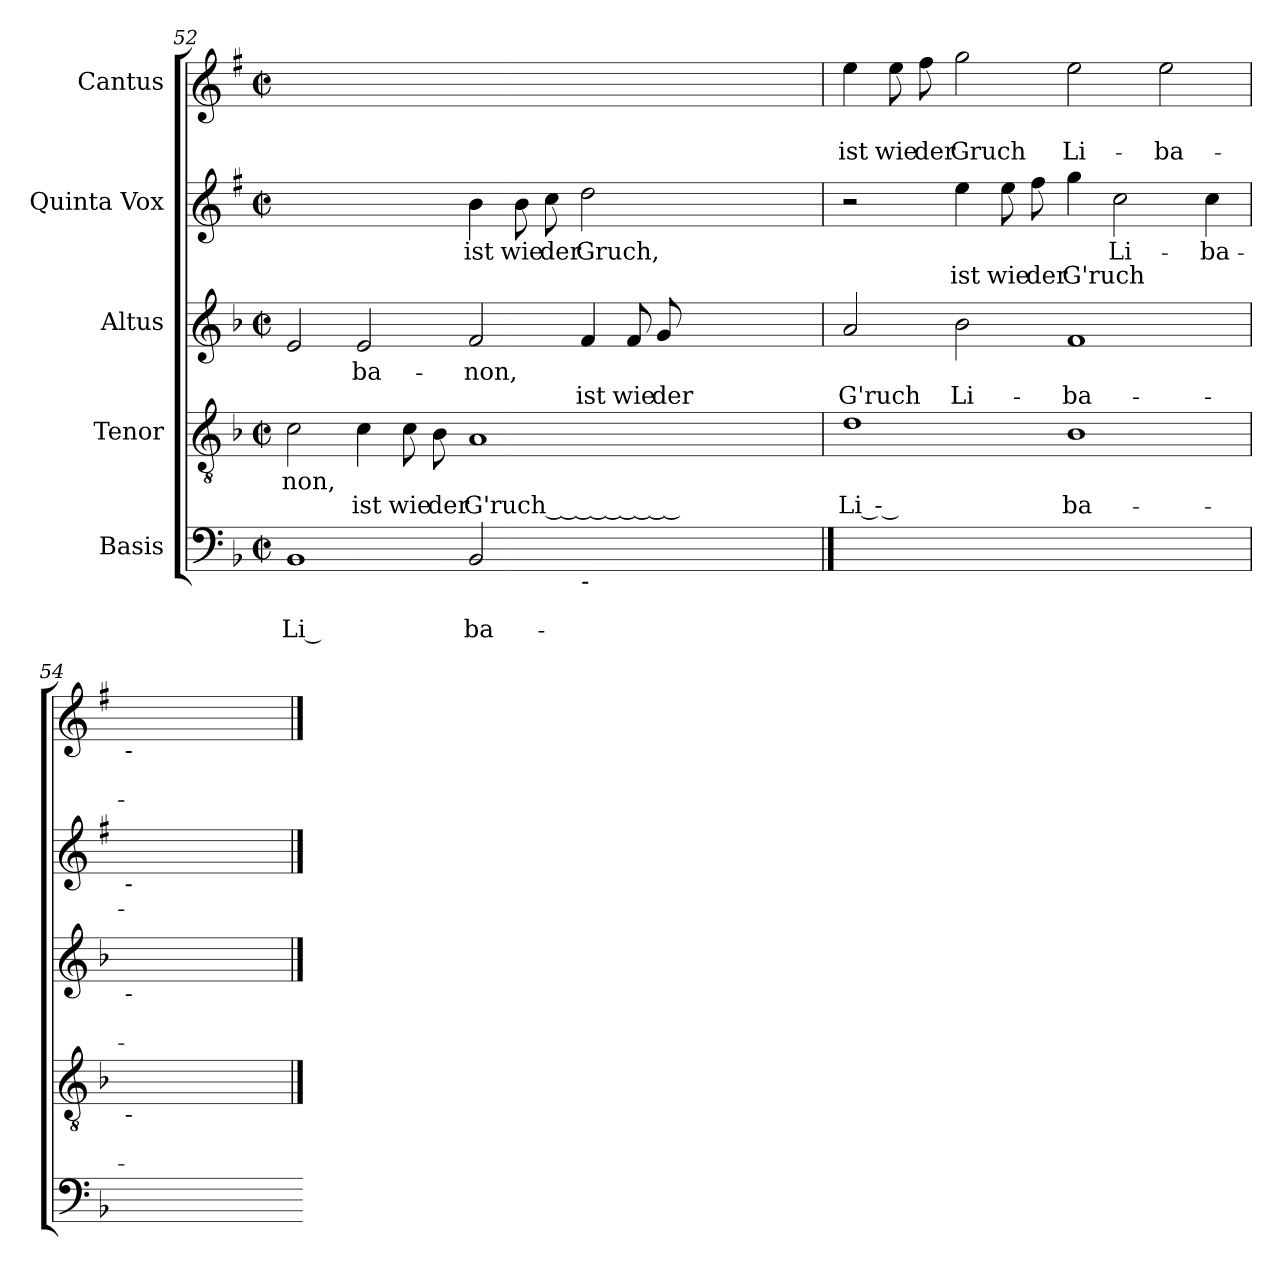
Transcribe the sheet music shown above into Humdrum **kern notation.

**kern	**text	**text	**kern	**text	**text	**kern	**text	**text	**kern	**text	**text	**kern	**text	**text
*part5	*part5	*part5	*part4	*part4	*part4	*part3	*part3	*part3	*part2	*part2	*part2	*part1	*part1	*part1
*staff5	*staff5	*staff5	*staff4	*staff4	*staff4	*staff3	*staff3	*staff3	*staff2	*staff2	*staff2	*staff1	*staff1	*staff1
*I"Basis	*	*	*I"Tenor	*	*	*I"Altus	*	*	*I"Quinta Vox	*	*	*I"Cantus	*	*
*clefF4	*	*	*clefGv2	*	*	*clefG2	*	*	*clefG2	*	*	*clefG2	*	*
*	*	*	*	*	*	*	*	*	*ITrd1c2	*	*	*ITrd1c2	*	*
*k[b-]	*	*	*k[b-]	*	*	*k[b-]	*	*	*k[b-]	*	*	*k[b-]	*	*
*F:	*	*	*F:	*	*	*F:	*	*	*F:	*	*	*F:	*	*
*M4/2	*	*	*M4/2	*	*	*M4/2	*	*	*M4/2	*	*	*M4/2	*	*
*met(c|)	*	*	*met(c|)	*	*	*met(c|)	*	*	*met(c|)	*	*	*met(c|)	*	*
=52A	=52A	=52A	=52A	=52A	=52A	=52A	=52A	=52A	=52A	=52A	=52A	=52A	=52A	=52A
!	!	!LO:LY:b	!	!LO:LY:b	!	!	!	!	!	!	!	!	!LO:LY:b	!
1BB-	.	Li - -	2c	-non,	.	2e	.	.	2gyy_	.	.	[1.ccyy	-non,	.
!	!	!	!	!	!LO:LY:b	!	!LO:LY:b	!	!	!	!	!	!	!
.	.	.	4c	.	ist	2e	ba-	.	4.gyy_	.	.	.	.	.
!	!	!	!	!	!LO:LY:b	!	!	!	!	!	!	!	!	!
.	.	.	8c	.	wie	.	.	.	.	.	.	.	.	.
!	!	!	!	!	!LO:LY:b	!	!	!	!	!	!	!	!	!
.	.	.	8B-	.	der	.	.	.	8gyy]	.	.	.	.	.
!	!	!LO:LY:b	!	!	!LO:LY:b	!	!LO:LY:b	!	!	!LO:LY:b	!	!	!	!
2BB-	.	ba-	1A	.	G'ruch__________	2f	-non,	.	4a	ist	.	.	.	.
!	!	!	!	!	!	!	!	!	!	!LO:LY:b	!	!	!	!
.	.	.	.	.	.	.	.	.	8a	wie	.	.	.	.
!	!	!	!	!	!	!	!	!	!	!LO:LY:b	!	!	!	!
.	.	.	.	.	.	.	.	.	8b-	der	.	.	.	.
!LO:TX:b:t=-	!	!	!	!	!	!	!	!	!	!	!	!	!	!
!	!	!LO:LY:b	!	!	!	!	!	!LO:LY:b	!	!LO:LY:b	!	!	!	!
0Fyy	.	-non.	.	.	.	4f	.	ist	2cc	Gruch,	.	4.ccyy_	.	.
!	!	!	!	!	!	!	!	!LO:LY:b	!	!	!	!	!	!
.	.	.	.	.	.	8f	.	wie	.	.	.	.	.	.
!	!	!	!	!	!	!	!	!LO:LY:b	!	!	!	!	!	!
.	.	.	.	.	.	8g	.	der	.	.	.	8ccyy]	.	.
.	.	.	1.ryy	.	.	1.ryy	.	.	1.ryy	.	.	1.ryy	.	.
==53A	=53A	=53A	=53A	=53A	=53A	=53A	=53A	=53A	=53A	=53A	=53A	=53A	=53A	=53A
!	!	!	!	!	!LO:LY:b	!	!	!LO:LY:b	!	!	!	!	!	!LO:LY:b
0ryy	.	.	1d	.	Li - - -	2a	.	G'ruch	2r	.	.	4dd	.	ist
!	!	!	!	!	!	!	!	!	!	!	!	!	!	!LO:LY:b
.	.	.	.	.	.	.	.	.	.	.	.	8dd	.	wie
!	!	!	!	!	!	!	!	!	!	!	!	!	!	!LO:LY:b
.	.	.	.	.	.	.	.	.	.	.	.	8ee	.	der
!	!	!	!	!	!	!	!	!LO:LY:b	!	!	!LO:LY:b	!	!	!LO:LY:b
.	.	.	.	.	.	2b-	.	Li-	4dd	.	ist	2ff	.	Gruch
!	!	!	!	!	!	!	!	!	!	!	!LO:LY:b	!	!	!
.	.	.	.	.	.	.	.	.	8dd	.	wie	.	.	.
!	!	!	!	!	!	!	!	!	!	!	!LO:LY:b	!	!	!
.	.	.	.	.	.	.	.	.	8ee	.	der	.	.	.
!	!	!	!	!	!LO:LY:b	!	!	!LO:LY:b	!	!	!LO:LY:b	!	!	!LO:LY:b
.	.	.	1B-	.	ba-	1f	.	-ba-	4ff	.	G'ruch	2dd	.	Li-
!	!	!	!	!	!	!	!	!	!	!LO:LY:b	!	!	!	!
.	.	.	.	.	.	.	.	.	2b-	Li-	.	.	.	.
!	!	!	!	!	!	!	!	!	!	!	!	!	!	!LO:LY:b
.	.	.	.	.	.	.	.	.	.	.	.	2dd	.	-ba-
!	!	!	!	!	!	!	!	!	!	!LO:LY:b	!	!	!	!
.	.	.	.	.	.	.	.	.	4b-	-ba-	.	.	.	.
=54A	=54A	=54A	=54A	=54A	=54A	=54A	=54A	=54A	=54A	=54A	=54A	=54A	=54A	=54A
!	!	!	!	!	!	!	!	!	!	!	!	!LO:TX:b:t=-	!	!
!	!	!	!	!	!	!	!	!	!LO:TX:b:t=-	!	!	!	!	!
!	!	!	!	!	!	!LO:TX:b:t=-	!	!	!	!	!	!	!	!
!	!	!	!LO:TX:b:t=-	!	!	!	!	!	!	!	!	!	!	!
!	!	!	!	!	!LO:LY:b	!	!	!LO:LY:b	!	!LO:LY:b	!	!	!	!LO:LY:b
0ryy	.	.	0cyy	.	-non.	0fyy	.	-non.	0ayy	-non.	.	0ccyy	.	-non.
=	==	==	==	==	==	==	==	==	==	==	==	==	==	==
*-	*-	*-	*-	*-	*-	*-	*-	*-	*-	*-	*-	*-	*-	*-
